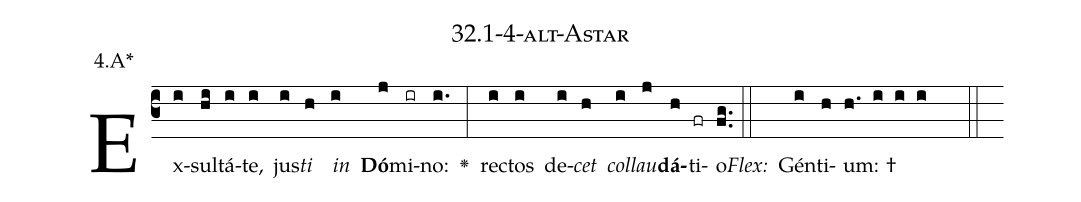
name: 32.1-4-alt-Astar;
annotation: 4.A*;
%%
(c3)Ex(i)sul(hi)tá(i)te,(i) jus(i)<i>ti</i>(h) <i>in</i>(i) <b>Dó</b>(j)mi(ir)no:(i.) <v>\greheightstar</v>(:) rec(i)tos(i) de(i)<i>cet</i>(h) <i>col</i>(i)<i>lau</i>(j)<b>dá</b>(h)ti(fr)o.(fg..) (::)
<i>Flex:</i>()  Gén(i)ti(h)um: †(h. i i i  ::)

%E(i) u(h) o(i) u(j) a(h) e.(fg..) (::)
